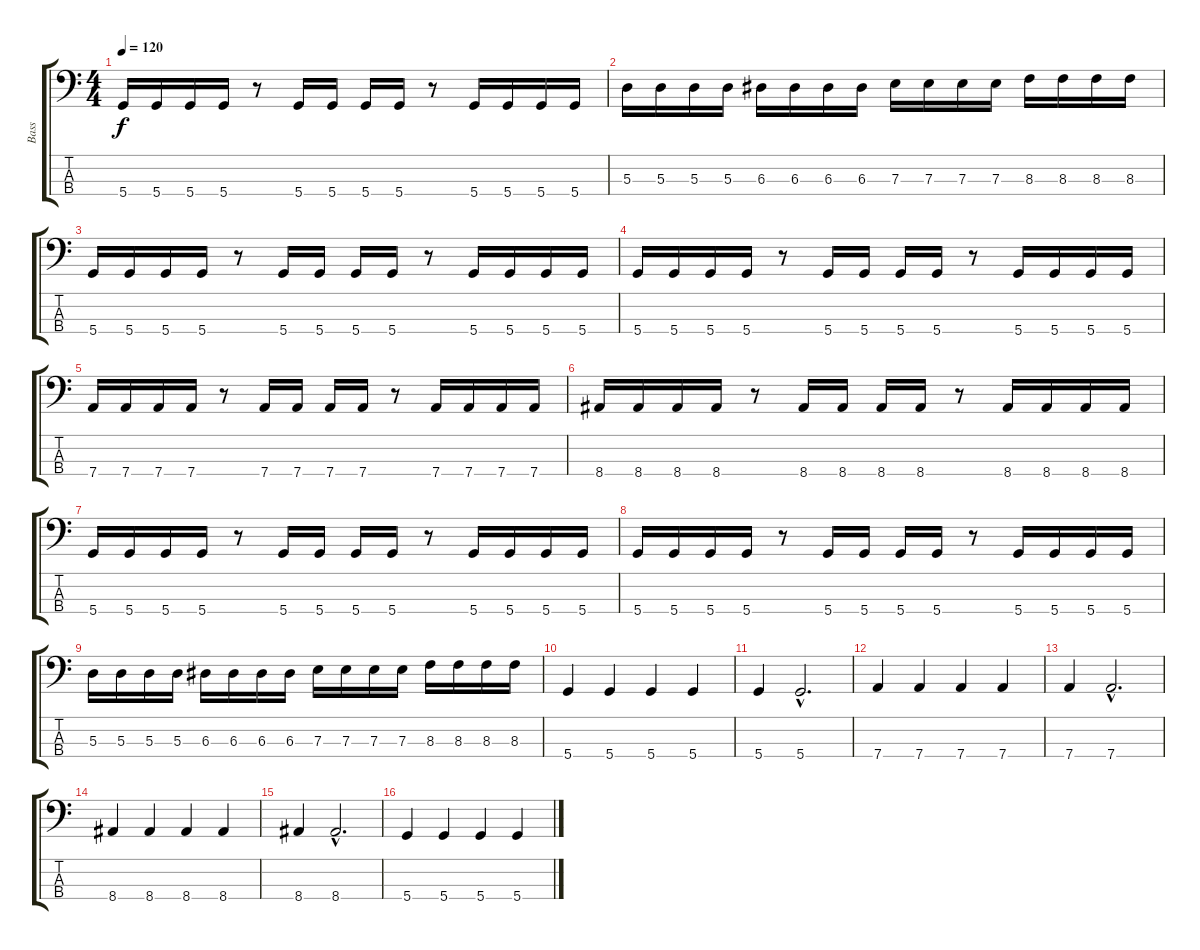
\track ("Bass" "Bass") {instrument electricbassfinger}
\staff {score tabs}
\tuning (G2 D2 A1 D1) {hide}
\ts (4 4)
\tempo 120
\clef f4
\ks c
5.4.16{dy f} 5.4.16 5.4.16 5.4.16 r.8 5.4.16 5.4.16 5.4.16 5.4.16 r.8 5.4.16 5.4.16 5.4.16 5.4.16 |
5.3.16 5.3.16 5.3.16 5.3.16 6.3.16 6.3.16 6.3.16 6.3.16 7.3.16 7.3.16 7.3.16 7.3.16 8.3.16 8.3.16 8.3.16 8.3.16 |
5.4.16 5.4.16 5.4.16 5.4.16 r.8 5.4.16 5.4.16 5.4.16 5.4.16 r.8 5.4.16 5.4.16 5.4.16 5.4.16 |
5.4.16 5.4.16 5.4.16 5.4.16 r.8 5.4.16 5.4.16 5.4.16 5.4.16 r.8 5.4.16 5.4.16 5.4.16 5.4.16 |
7.4.16 7.4.16 7.4.16 7.4.16 r.8 7.4.16 7.4.16 7.4.16 7.4.16 r.8 7.4.16 7.4.16 7.4.16 7.4.16 |
8.4.16 8.4.16 8.4.16 8.4.16 r.8 8.4.16 8.4.16 8.4.16 8.4.16 r.8 8.4.16 8.4.16 8.4.16 8.4.16 |
5.4.16 5.4.16 5.4.16 5.4.16 r.8 5.4.16 5.4.16 5.4.16 5.4.16 r.8 5.4.16 5.4.16 5.4.16 5.4.16 |
5.4.16 5.4.16 5.4.16 5.4.16 r.8 5.4.16 5.4.16 5.4.16 5.4.16 r.8 5.4.16 5.4.16 5.4.16 5.4.16 |
5.3.16 5.3.16 5.3.16 5.3.16 6.3.16 6.3.16 6.3.16 6.3.16 7.3.16 7.3.16 7.3.16 7.3.16 8.3.16 8.3.16 8.3.16 8.3.16 |
5.4.4 5.4.4 5.4.4 5.4.4 |
5.4.4 5.4{hac}.2{d} |
7.4.4 7.4.4 7.4.4 7.4.4 |
7.4.4 7.4{hac}.2{d} |
8.4.4 8.4.4 8.4.4 8.4.4 |
8.4.4 8.4{hac}.2{d} |
5.4.4 5.4.4 5.4.4 5.4.4
